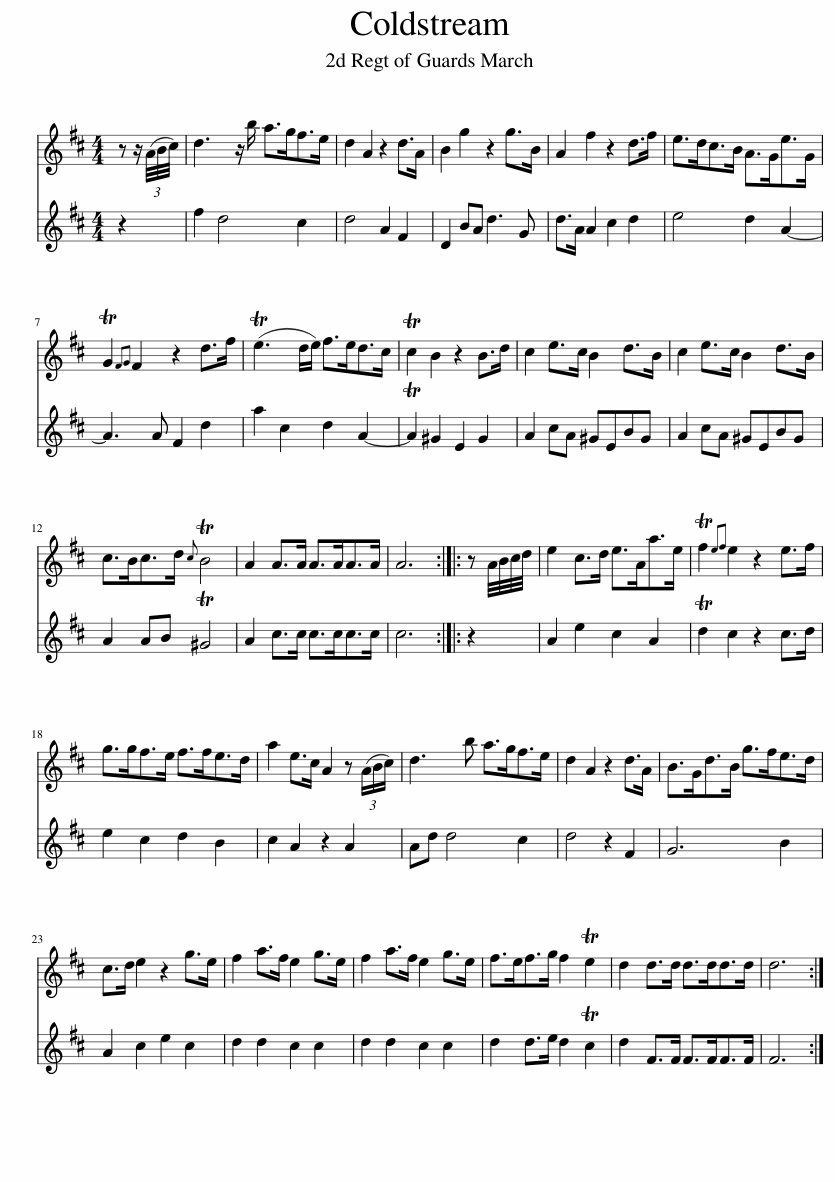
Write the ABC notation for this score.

X:1
%%score 1 2
L:1/8
M:4/4
I:linebreak $
K:D
V:1 treble
V:2 treble
V:1
 z z/ (3(A/4B/4c/4) | d3 z/ b/ a>gf>e | d2 A2 z2 d>A | B2 g2 z2 g>B | A2 f2 z2 d>f | %5
 e>dc>B A>Ge>G |$ TG2{FG} F2 z2 d>f | (Te3 d/e/) f>ed>c | Tc2 B2 z2 B>d | c2 e>c B2 d>B | %10
 c2 e>c B2 d>B |$ c>Bc>d{c} TB4 | A2 A>A A>AA>A | A6 :: z A/4B/4c/4d/4 | %15
 e2 c>d e>Aa>e | Tf2{ef} e2 z2 e>f |$ g>gf>e f>fe>d | a2 e>c A2 z (3(A/B/c/) | d3 b a>gf>e | %20
 d2 A2 z2 d>A | B>Gd>B g>fe>d |$ c>d e2 z2 g>e | f2 a>f e2 g>e | f2 a>f e2 g>e | %25
 f>ef>g f2 Te2 | d2 d>d d>dd>d | d6 :| %28
V:2
 z2 | f2 d4 c2 | d4 A2 F2 | D2 BA d3 G | d>A A2 c2 d2 | %5
 e4 d2 A2- |$ A3 A F2 d2 | a2 c2 d2 A2- | TA2 ^G2 E2 G2 | A2 cA ^GEBG | %10
 A2 cA ^GEBG |$ A2 AB T^G4 | A2 c>c c>cc>c | c6 :: z2 | %15
 A2 e2 c2 A2 | Td2 c2 z2 c>d |$ e2 c2 d2 B2 | c2 A2 z2 A2 | Ad d4 c2 | %20
 d4 z2 F2 | G6 B2 |$ A2 c2 e2 c2 | d2 d2 c2 c2 | d2 d2 c2 c2 | %25
 d2 d>e d2 Tc2 | d2 F>F F>FF>F | F6 :| %28
